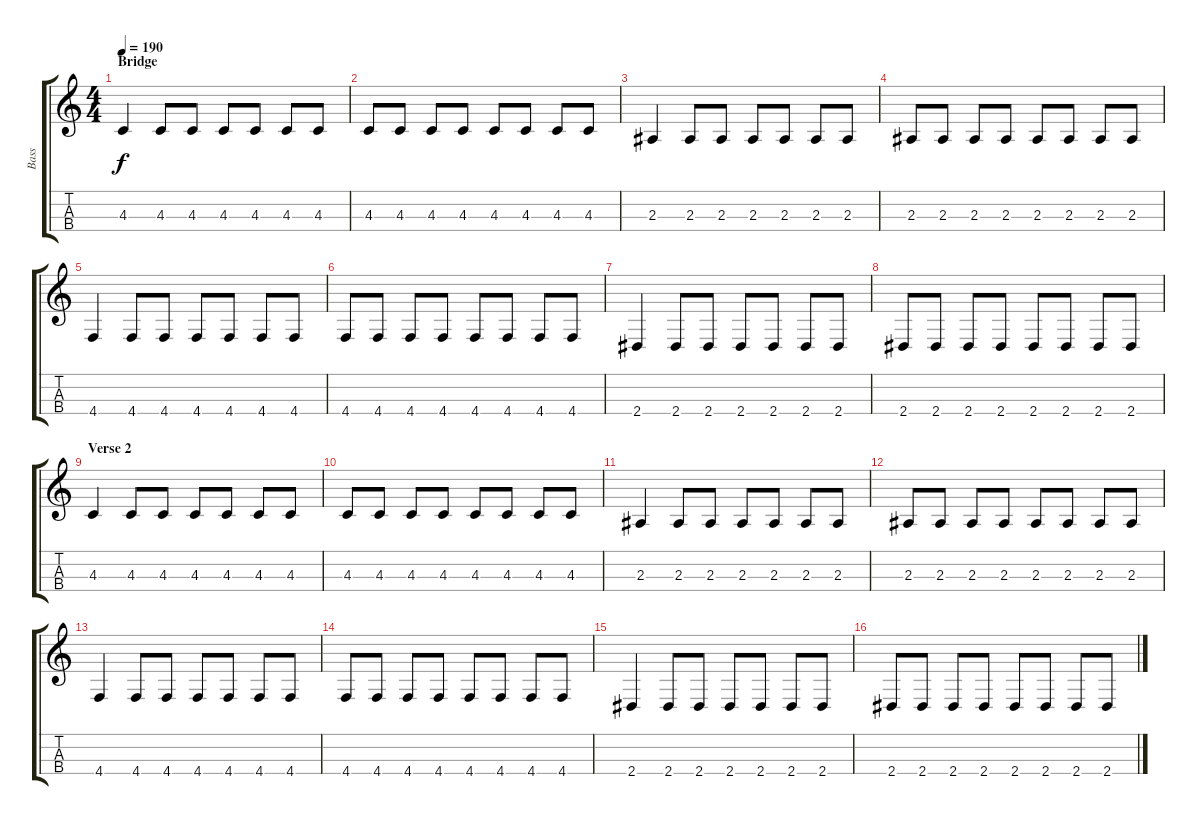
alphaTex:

\track ("Bass" "Bass") {instrument electricbasspick}
\staff {score tabs}
\tuning (Gb2 Db3 Ab2 Db2) {hide}
\ts (4 4)
\section ("" "Bridge")
\tempo 190
\clef g2
\ks c
4.3.4{dy f} 4.3.8 4.3.8 4.3.8 4.3.8 4.3.8 4.3.8 |
4.3.8 4.3.8 4.3.8 4.3.8 4.3.8 4.3.8 4.3.8 4.3.8 |
2.3.4 2.3.8 2.3.8 2.3.8 2.3.8 2.3.8 2.3.8 |
2.3.8 2.3.8 2.3.8 2.3.8 2.3.8 2.3.8 2.3.8 2.3.8 |
4.4.4 4.4.8 4.4.8 4.4.8 4.4.8 4.4.8 4.4.8 |
4.4.8 4.4.8 4.4.8 4.4.8 4.4.8 4.4.8 4.4.8 4.4.8 |
2.4.4 2.4.8 2.4.8 2.4.8 2.4.8 2.4.8 2.4.8 |
2.4.8 2.4.8 2.4.8 2.4.8 2.4.8 2.4.8 2.4.8 2.4.8 |
\section ("" "Verse 2")
4.3.4 4.3.8 4.3.8 4.3.8 4.3.8 4.3.8 4.3.8 |
4.3.8 4.3.8 4.3.8 4.3.8 4.3.8 4.3.8 4.3.8 4.3.8 |
2.3.4 2.3.8 2.3.8 2.3.8 2.3.8 2.3.8 2.3.8 |
2.3.8 2.3.8 2.3.8 2.3.8 2.3.8 2.3.8 2.3.8 2.3.8 |
4.4.4 4.4.8 4.4.8 4.4.8 4.4.8 4.4.8 4.4.8 |
4.4.8 4.4.8 4.4.8 4.4.8 4.4.8 4.4.8 4.4.8 4.4.8 |
2.4.4 2.4.8 2.4.8 2.4.8 2.4.8 2.4.8 2.4.8 |
2.4.8 2.4.8 2.4.8 2.4.8 2.4.8 2.4.8 2.4.8 2.4.8
